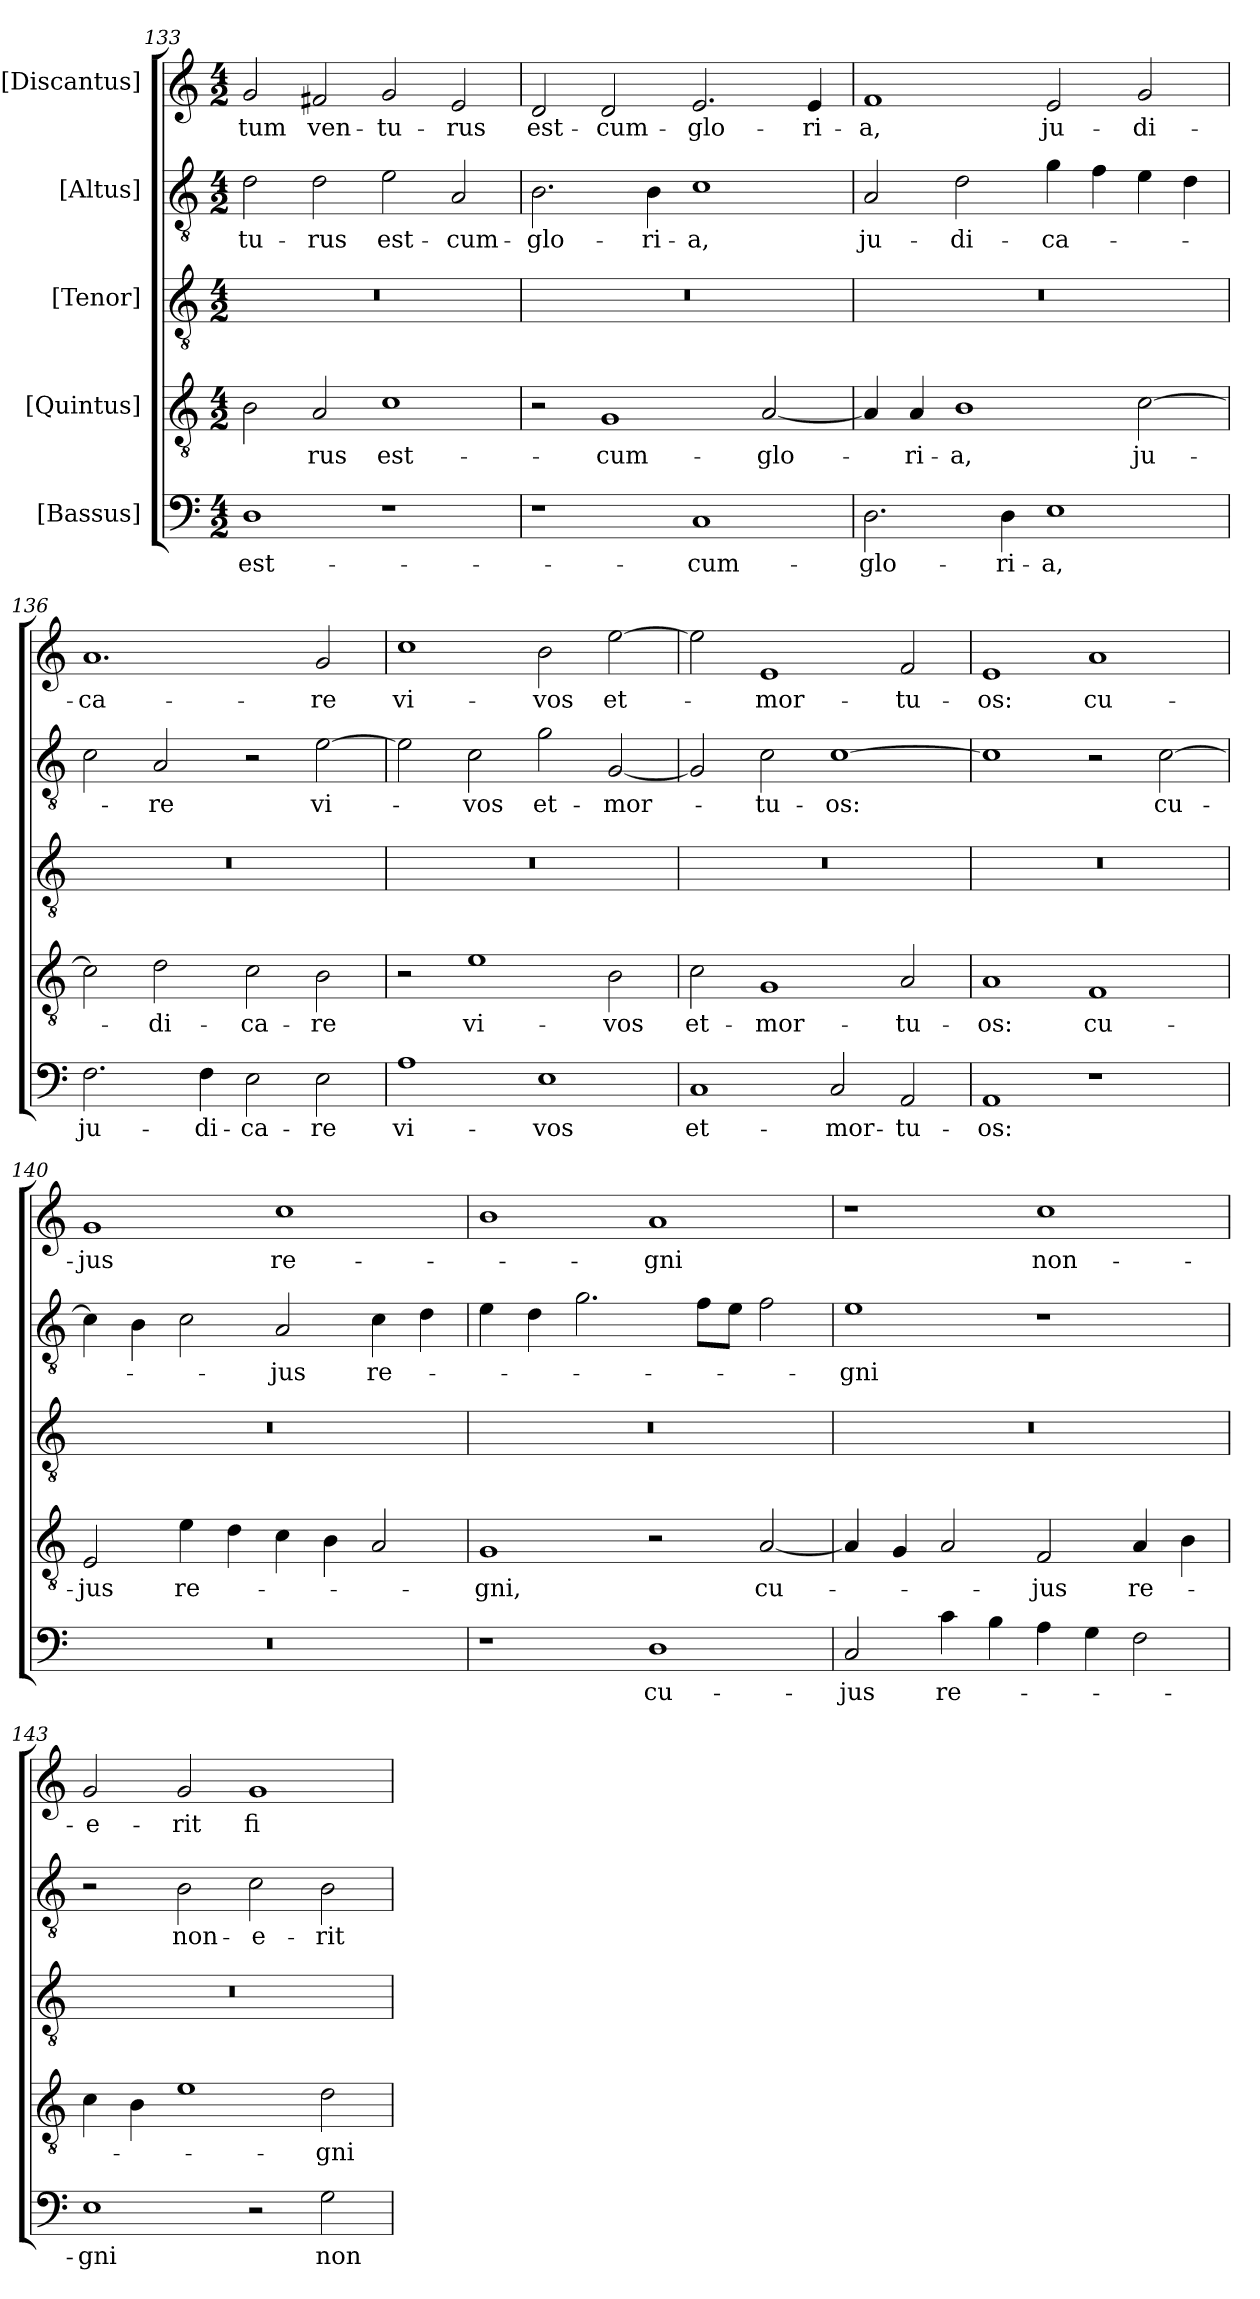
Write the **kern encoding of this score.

**kern	**text	**kern	**text	**kern	**kern	**text	**kern	**text
*part5	*part5	*part4	*part4	*part3	*part2	*part2	*part1	*part1
*staff5	*staff5	*staff4	*staff4	*staff3	*staff2	*staff2	*staff1	*staff1
*I"[Bassus]	*	*I"[Quintus]	*	*I"[Tenor]	*I"[Altus]	*	*I"[Discantus]	*
*clefF4	*	*clefGv2	*	*clefGv2	*clefGv2	*	*clefG2	*
*k[]	*	*k[]	*	*k[]	*k[]	*	*k[]	*
*M4/2	*	*M4/2	*	*M4/2	*M4/2	*	*M4/2	*
=133	=133	=133	=133	=133	=133	=133	=133	=133
1D\	est-	2B\	.	0r	2d\	-tu-	2g/	-tum
.	.	2A/	-rus	.	2d\	-rus	2f#X/	ven-
1r	.	1c\	est-	.	2e\	est-	2g/	-tu-
.	.	.	.	.	2A/	cum-	2e/	-rus
=134	=134	=134	=134	=134	=134	=134	=134	=134
1r	.	2r	.	0r	2.B\	glo-	2d/	est-
.	.	1G/	cum-	.	.	.	2d/	cum-
.	.	.	.	.	4B\	-ri-	.	.
1C/	cum-	.	.	.	1c\	-a,	2.e/	glo-
.	.	[2A/	glo-	.	.	.	.	.
.	.	.	.	.	.	.	4e/	-ri-
=135	=135	=135	=135	=135	=135	=135	=135	=135
2.D\	glo-	4A/]	.	0r	2A/	ju-	1f/	-a,
.	.	4A/	-ri-	.	.	.	.	.
.	.	1B\	-a,	.	2d\	-di-	.	.
4D\	-ri-	.	.	.	.	.	.	.
1E\	-a,	.	.	.	4g\	-ca-	2e/	ju-
.	.	.	.	.	4f\	.	.	.
.	.	[2c\	ju-	.	4e\	.	2g/	-di-
.	.	.	.	.	4d\	.	.	.
=136	=136	=136	=136	=136	=136	=136	=136	=136
2.F\	ju-	2c\]	.	0r	2c\	.	1.a/	-ca-
.	.	2d\	-di-	.	2A/	-re	.	.
4F\	-di-	.	.	.	.	.	.	.
2E\	-ca-	2c\	-ca-	.	2r	.	.	.
2E\	-re	2B\	-re	.	[2e\	vi-	2g/	-re
=137	=137	=137	=137	=137	=137	=137	=137	=137
1A\	vi-	2r	.	0r	2e\]	.	1cc\	vi-
.	.	1e\	vi-	.	2c\	-vos	.	.
1E\	-vos	.	.	.	2g\	et-	2b\	-vos
.	.	2B\	-vos	.	[2G/	mor-	[2ee\	et-
=138	=138	=138	=138	=138	=138	=138	=138	=138
1C/	et-	2c\	et-	0r	2G/]	.	2ee\]	.
.	.	1G/	mor-	.	2c\	-tu-	1e/	mor-
2C/	mor-	.	.	.	[1c\	-os:	.	.
2AA/	-tu-	2A/	-tu-	.	.	.	2f/	-tu-
=139	=139	=139	=139	=139	=139	=139	=139	=139
1AA/	-os:	1A/	-os:	0r	1c\]	.	1e/	-os:
1r	.	1F/	cu-	.	2r	.	1a/	cu-
.	.	.	.	.	[2c\	cu-	.	.
=140	=140	=140	=140	=140	=140	=140	=140	=140
0r	.	2E/	-jus	0r	4c\]	.	1g/	-jus
.	.	.	.	.	4B\	.	.	.
.	.	4e\	re-	.	2c\	.	.	.
.	.	4d\	.	.	.	.	.	.
.	.	4c\	.	.	2A/	-jus	1cc\	re-
.	.	4B\	.	.	.	.	.	.
.	.	2A/	.	.	4c\	re-	.	.
.	.	.	.	.	4d\	.	.	.
=141	=141	=141	=141	=141	=141	=141	=141	=141
1r	.	1G/	-gni,	0r	4e\	.	1b\	.
.	.	.	.	.	4d\	.	.	.
.	.	.	.	.	2.g\	.	.	.
1D\	cu-	2r	.	.	.	.	1a/	-gni
.	.	.	.	.	8f\L	.	.	.
.	.	.	.	.	8e\J	.	.	.
.	.	[2A/	cu-	.	2f\	.	.	.
=142	=142	=142	=142	=142	=142	=142	=142	=142
2C/	-jus	4A/]	.	0r	1e\	-gni	1r	.
.	.	4G/	.	.	.	.	.	.
4c\	re-	2A/	.	.	.	.	.	.
4B\	.	.	.	.	.	.	.	.
4A\	.	2F/	-jus	.	1r	.	1cc\	non-
4G\	.	.	.	.	.	.	.	.
2F\	.	4A/	re-	.	.	.	.	.
.	.	4B\	.	.	.	.	.	.
=143	=143	=143	=143	=143	=143	=143	=143	=143
1E\	-gni	4c\	.	0r	2r	.	2g/	e-
.	.	4B\	.	.	.	.	.	.
.	.	1e\	.	.	2B\	non-	2g/	-rit
2r	.	.	.	.	2c\	e-	1g/	fi-
2G\	non-	2d\	-gni	.	2B\	-rit	.	.
=	=	=	=	=	=	=	=	=
*-	*-	*-	*-	*-	*-	*-	*-	*-
